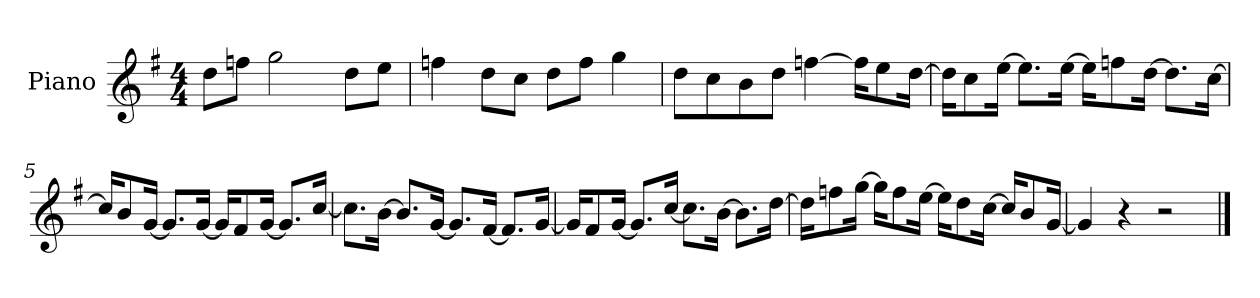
**kern
*part1
*staff1
*I"Piano
*I'P-no
*clefG2
*k[f#]
*M4/4
*MM90
=1
8dd\L
8ffn\J
2gg\
8dd\L
8ee\J
=2
4ffn\
8dd\L
8cc\J
8dd\L
8ff\J
4gg\
=3
8dd\L
8cc\
8b\
8dd\J
[4ffn\
16ff\KL]
8ee\
[16dd\Jk
=4
16dd\KL]
8cc\
[16ee\Jk
8.ee\L]
[16ee\Jk
16ee\KL]
8ffn\
[16dd\Jk
8.dd\L]
[16cc\Jk
!!LO:LB:g=z
=5
16cc/KL]
8b/
[16g/Jk
8.g/L]
[16g/Jk
16g/KL]
8f#/
[16g/Jk
8.g/L]
[16cc/Jk
=6
8.cc\L]
[16b\Jk
8.b/L]
[16g/Jk
8.g/L]
[16f#/Jk
8.f#/L]
[16g/Jk
=7
16g/KL]
8f#/
[16g/Jk
8.g/L]
[16cc/Jk
8.cc\L]
[16b\Jk
8.b\L]
[16dd\Jk
=8
16dd\KL]
8ffn\
[16gg\Jk
16gg\KL]
8ff\
[16ee\Jk
16ee\KL]
8dd\
[16cc\Jk
16cc/KL]
8b/
[16g/Jk
!!LO:LB:g=z
=9
4g/]
4r
2r
==
*-
